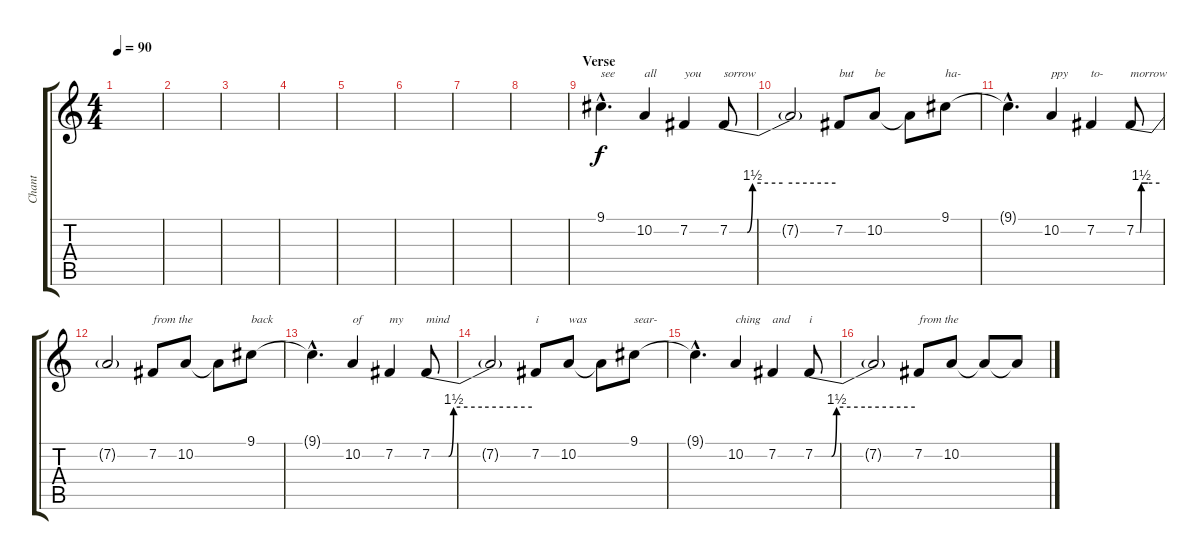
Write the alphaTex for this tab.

\track ("Chant" "Chant") {instrument accordion}
\staff {score tabs}
\tuning (E4 B3 G3 D3 A2 E2) {hide}
\ts (4 4)
\tempo 90
\clef g2
\ks c
|
|
|
|
|
|
|
|
\section ("" "Verse")
9.1{hac}.4{d txt "see"} 10.2.4{txt "all"} 7.2.4{txt "you"} 7.2{be (custom 0 0 10 0 13 6 30 6 60 6)}.8{txt "sorrow"} |
7.2{t}.2 7.2.8{txt "but"} 10.2.8{txt "be"} 10.2{t}.8 9.1.8{txt "ha-"} |
9.1{hac t}.4{d} 10.2.4{txt "ppy"} 7.2.4{txt "to-"} 7.2{be (custom 0 0 10 0 13 6 30 6 60 6)}.8{txt "morrow"} |
7.2{t}.2 7.2.8{txt "from the"} 10.2.8 10.2{t}.8 9.1.8{txt "back"} |
9.1{hac t}.4{d} 10.2.4{txt "of"} 7.2.4{txt "my"} 7.2{be (custom 0 0 10 0 13 6 30 6 60 6)}.8{txt "mind"} |
7.2{t}.2 7.2.8{txt "i"} 10.2.8{txt "was"} 10.2{t}.8 9.1.8{txt "sear-"} |
9.1{hac t}.4{d} 10.2.4{txt "ching"} 7.2.4{txt "and"} 7.2{be (custom 0 0 10 0 13 6 30 6 60 6)}.8{txt "i"} |
7.2{t}.2 7.2.8{txt "from the"} 10.2.8 10.2{t}.8 10.2{t}.8
